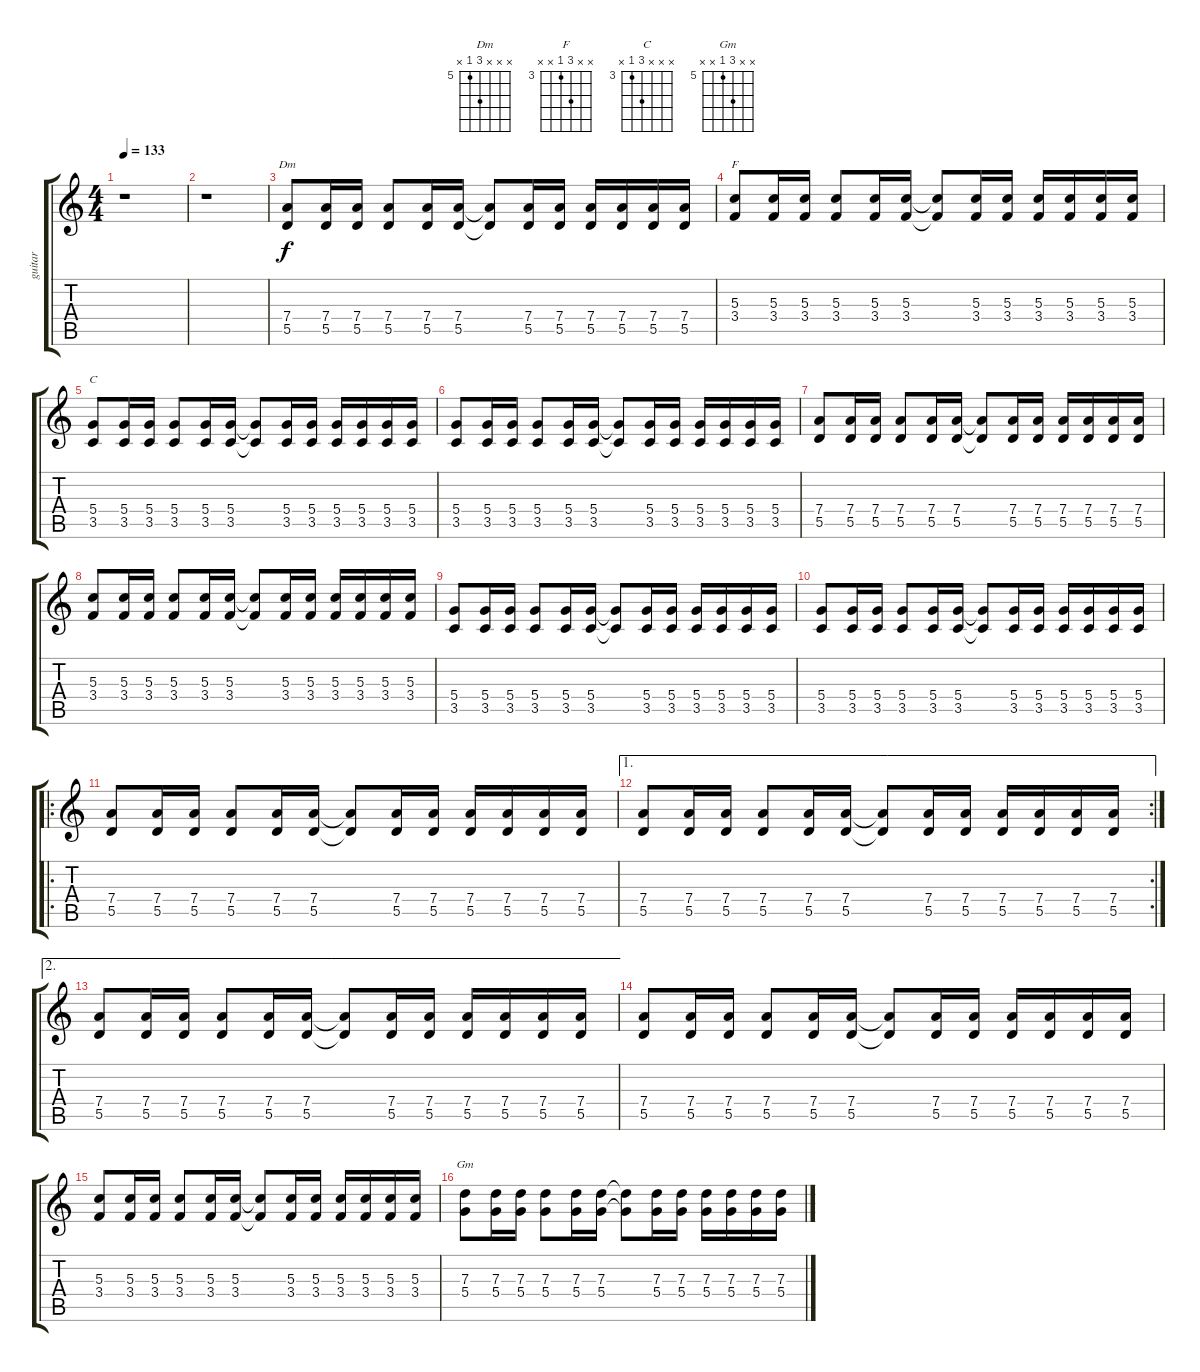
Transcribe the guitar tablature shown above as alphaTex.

\track ("guitar" "guitar") {instrument distortionguitar}
\staff {score tabs}
\tuning (E4 B3 G3 D3 A2 E2) {hide}
\chord ("Dm" x x x 7 5 x) {firstfret 5}
\chord ("F" x x 5 3 x x) {firstfret 3}
\chord ("C" x x x 5 3 x) {firstfret 3}
\chord ("Gm" x x 7 5 x x) {firstfret 5}
\ts (4 4)
\tempo 133
\clef g2
\ks c
r.1{dy f instrument distortionguitar} |
r.1 |
(7.4 5.5).8{ch "Dm"} (7.4 5.5).16 (7.4 5.5).16 (7.4 5.5).8 (7.4 5.5).16 (7.4 5.5).16 (7.4{t} 5.5{t}).8 (7.4 5.5).16 (7.4 5.5).16 (7.4 5.5).16 (7.4 5.5).16 (7.4 5.5).16 (7.4 5.5).16 |
(5.3 3.4).8{ch "F"} (5.3 3.4).16 (5.3 3.4).16 (5.3 3.4).8 (5.3 3.4).16 (5.3 3.4).16 (5.3{t} 3.4{t}).8 (5.3 3.4).16 (5.3 3.4).16 (5.3 3.4).16 (5.3 3.4).16 (5.3 3.4).16 (5.3 3.4).16 |
(5.4 3.5).8{ch "C"} (5.4 3.5).16 (5.4 3.5).16 (5.4 3.5).8 (5.4 3.5).16 (5.4 3.5).16 (5.4{t} 3.5{t}).8 (5.4 3.5).16 (5.4 3.5).16 (5.4 3.5).16 (5.4 3.5).16 (5.4 3.5).16 (5.4 3.5).16 |
(5.4 3.5).8 (5.4 3.5).16 (5.4 3.5).16 (5.4 3.5).8 (5.4 3.5).16 (5.4 3.5).16 (5.4{t} 3.5{t}).8 (5.4 3.5).16 (5.4 3.5).16 (5.4 3.5).16 (5.4 3.5).16 (5.4 3.5).16 (5.4 3.5).16 |
(7.4 5.5).8 (7.4 5.5).16 (7.4 5.5).16 (7.4 5.5).8 (7.4 5.5).16 (7.4 5.5).16 (7.4{t} 5.5{t}).8 (7.4 5.5).16 (7.4 5.5).16 (7.4 5.5).16 (7.4 5.5).16 (7.4 5.5).16 (7.4 5.5).16 |
(5.3 3.4).8 (5.3 3.4).16 (5.3 3.4).16 (5.3 3.4).8 (5.3 3.4).16 (5.3 3.4).16 (5.3{t} 3.4{t}).8 (5.3 3.4).16 (5.3 3.4).16 (5.3 3.4).16 (5.3 3.4).16 (5.3 3.4).16 (5.3 3.4).16 |
(5.4 3.5).8 (5.4 3.5).16 (5.4 3.5).16 (5.4 3.5).8 (5.4 3.5).16 (5.4 3.5).16 (5.4{t} 3.5{t}).8 (5.4 3.5).16 (5.4 3.5).16 (5.4 3.5).16 (5.4 3.5).16 (5.4 3.5).16 (5.4 3.5).16 |
(5.4 3.5).8 (5.4 3.5).16 (5.4 3.5).16 (5.4 3.5).8 (5.4 3.5).16 (5.4 3.5).16 (5.4{t} 3.5{t}).8 (5.4 3.5).16 (5.4 3.5).16 (5.4 3.5).16 (5.4 3.5).16 (5.4 3.5).16 (5.4 3.5).16 |
\ro
(7.4 5.5).8 (7.4 5.5).16 (7.4 5.5).16 (7.4 5.5).8 (7.4 5.5).16 (7.4 5.5).16 (7.4{t} 5.5{t}).8 (7.4 5.5).16 (7.4 5.5).16 (7.4 5.5).16 (7.4 5.5).16 (7.4 5.5).16 (7.4 5.5).16 |
\ae 1
\rc 2
(7.4 5.5).8 (7.4 5.5).16 (7.4 5.5).16 (7.4 5.5).8 (7.4 5.5).16 (7.4 5.5).16 (7.4{t} 5.5{t}).8 (7.4 5.5).16 (7.4 5.5).16 (7.4 5.5).16 (7.4 5.5).16 (7.4 5.5).16 (7.4 5.5).16 |
\ae 2
(7.4 5.5).8 (7.4 5.5).16 (7.4 5.5).16 (7.4 5.5).8 (7.4 5.5).16 (7.4 5.5).16 (7.4{t} 5.5{t}).8 (7.4 5.5).16 (7.4 5.5).16 (7.4 5.5).16 (7.4 5.5).16 (7.4 5.5).16 (7.4 5.5).16 |
(7.4 5.5).8 (7.4 5.5).16 (7.4 5.5).16 (7.4 5.5).8 (7.4 5.5).16 (7.4 5.5).16 (7.4{t} 5.5{t}).8 (7.4 5.5).16 (7.4 5.5).16 (7.4 5.5).16 (7.4 5.5).16 (7.4 5.5).16 (7.4 5.5).16 |
(5.3 3.4).8 (5.3 3.4).16 (5.3 3.4).16 (5.3 3.4).8 (5.3 3.4).16 (5.3 3.4).16 (5.3{t} 3.4{t}).8 (5.3 3.4).16 (5.3 3.4).16 (5.3 3.4).16 (5.3 3.4).16 (5.3 3.4).16 (5.3 3.4).16 |
(7.3 5.4).8{ch "Gm"} (7.3 5.4).16 (7.3 5.4).16 (7.3 5.4).8 (7.3 5.4).16 (7.3 5.4).16 (7.3{t} 5.4{t}).8 (7.3 5.4).16 (7.3 5.4).16 (7.3 5.4).16 (7.3 5.4).16 (7.3 5.4).16 (7.3 5.4).16
